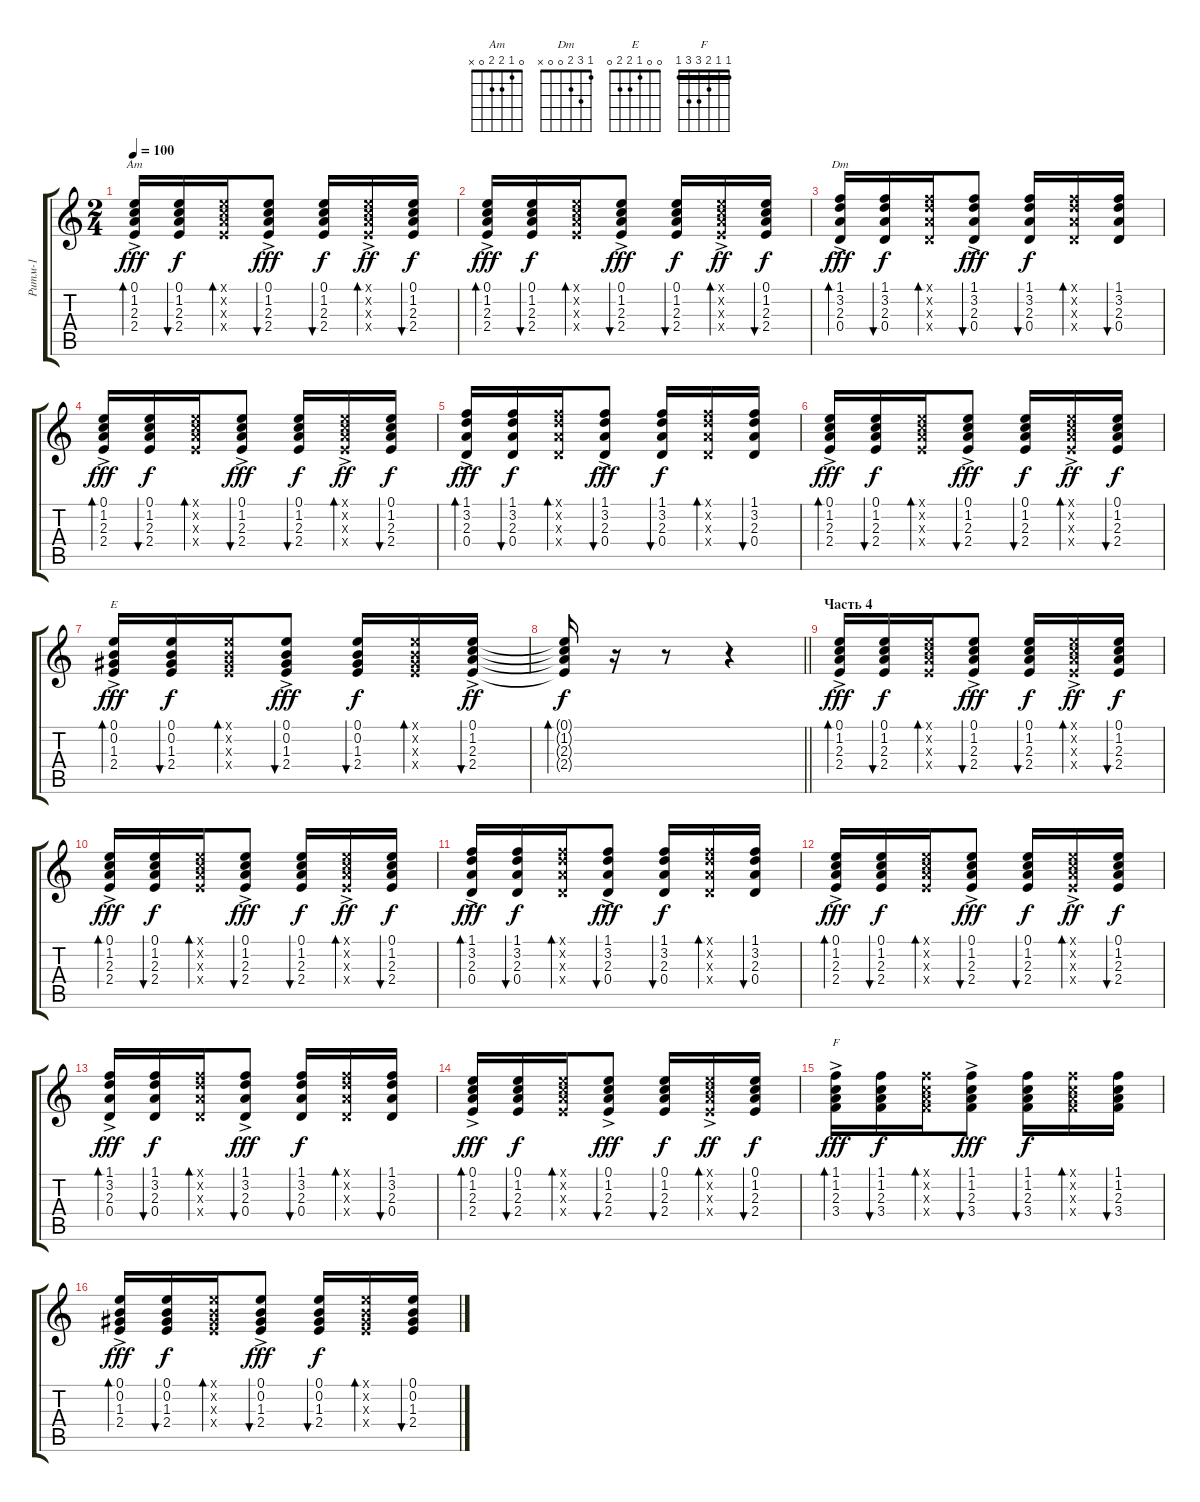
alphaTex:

\track ("Ритм-1" "Ритм-1") {instrument acousticguitarsteel}
\staff {score tabs}
\tuning (E4 B3 G3 D3 A2 E2) {hide}
\chord ("Am" 0 1 2 2 0 x)
\chord ("Dm" 1 3 2 0 0 x)
\chord ("E" 0 0 1 2 2 0)
\chord ("F" 1 1 2 3 3 1) {barre 1}
\ts (2 4)
\tempo 100
\clef g2
\ks c
(0.1{ac} 1.2{ac} 2.3{ac} 2.4{ac}).16{bd 30 ch "Am" dy fff} (0.1 1.2 2.3 2.4).16{bu 30 dy f} (0.1{x} 1.2{x} 2.3{x} 2.4{x}).16{bd 30} (0.1{ac} 1.2{ac} 2.3{ac} 2.4{ac}).8{bu 30 dy fff} (0.1 1.2 2.3 2.4).16{bu 60 dy f} (0.1{ac x} 1.2{ac x} 2.3{ac x} 2.4{ac x}).16{bd 60 dy ff} (0.1 1.2 2.3 2.4).16{bu 60 dy f} |
(0.1{ac} 1.2{ac} 2.3{ac} 2.4{ac}).16{bd 30 dy fff} (0.1 1.2 2.3 2.4).16{bu 30 dy f} (0.1{x} 1.2{x} 2.3{x} 2.4{x}).16{bd 30} (0.1{ac} 1.2{ac} 2.3{ac} 2.4{ac}).8{bu 30 dy fff} (0.1 1.2 2.3 2.4).16{bu 60 dy f} (0.1{ac x} 1.2{ac x} 2.3{ac x} 2.4{ac x}).16{bd 60 dy ff} (0.1 1.2 2.3 2.4).16{bu 60 dy f} |
(1.1{ac} 3.2{ac} 2.3{ac} 0.4{ac}).16{bd 30 ch "Dm" dy fff} (1.1 3.2 2.3 0.4).16{bu 30 dy f} (1.1{x} 3.2{x} 2.3{x} 0.4{x}).16{bd 30} (1.1{ac} 3.2{ac} 2.3{ac} 0.4{ac}).8{bu 30 dy fff} (1.1 3.2 2.3 0.4).16{bu 60 dy f} (1.1{x} 3.2{x} 2.3{x} 0.4{x}).16{bd 60} (1.1 3.2 2.3 0.4).16{bu 60} |
(0.1{ac} 1.2{ac} 2.3{ac} 2.4{ac}).16{bd 30 dy fff} (0.1 1.2 2.3 2.4).16{bu 30 dy f} (0.1{x} 1.2{x} 2.3{x} 2.4{x}).16{bd 30} (0.1{ac} 1.2{ac} 2.3{ac} 2.4{ac}).8{bu 30 dy fff} (0.1 1.2 2.3 2.4).16{bu 60 dy f} (0.1{ac x} 1.2{ac x} 2.3{ac x} 2.4{ac x}).16{bd 60 dy ff} (0.1 1.2 2.3 2.4).16{bu 60 dy f} |
(1.1{ac} 3.2{ac} 2.3{ac} 0.4{ac}).16{bd 30 dy fff} (1.1 3.2 2.3 0.4).16{bu 30 dy f} (1.1{x} 3.2{x} 2.3{x} 0.4{x}).16{bd 30} (1.1{ac} 3.2{ac} 2.3{ac} 0.4{ac}).8{bu 30 dy fff} (1.1 3.2 2.3 0.4).16{bu 60 dy f} (1.1{x} 3.2{x} 2.3{x} 0.4{x}).16{bd 60} (1.1 3.2 2.3 0.4).16{bu 60} |
(0.1{ac} 1.2{ac} 2.3{ac} 2.4{ac}).16{bd 30 dy fff} (0.1 1.2 2.3 2.4).16{bu 30 dy f} (0.1{x} 1.2{x} 2.3{x} 2.4{x}).16{bd 30} (0.1{ac} 1.2{ac} 2.3{ac} 2.4{ac}).8{bu 30 dy fff} (0.1 1.2 2.3 2.4).16{bu 60 dy f} (0.1{ac x} 1.2{ac x} 2.3{ac x} 2.4{ac x}).16{bd 60 dy ff} (0.1 1.2 2.3 2.4).16{bu 60 dy f} |
(0.1{ac} 0.2{ac} 1.3{ac} 2.4{ac}).16{bd 30 ch "E" dy fff} (0.1 0.2 1.3 2.4).16{bu 30 dy f} (0.1{x} 0.2{x} 1.3{x} 2.4{x}).16{bd 30} (0.1{ac} 0.2{ac} 1.3{ac} 2.4{ac}).8{bu 30 dy fff} (0.1 0.2 1.3 2.4).16{bu 30 dy f} (0.1{x} 0.2{x} 1.3{x} 2.4{x}).16{bd 30} (0.1{ac} 1.2{ac} 2.3{ac} 2.4{ac}).16{bu 30 dy ff} |
\barLineRight lightlight
(0.1{t} 1.2{t} 2.3{t} 2.4{t}).16{bd 60 dy f} r.16 r.8 r.4 |
\section ("" "Часть 4")
(0.1{ac} 1.2{ac} 2.3{ac} 2.4{ac}).16{bd 30 dy fff} (0.1 1.2 2.3 2.4).16{bu 30 dy f} (0.1{x} 1.2{x} 2.3{x} 2.4{x}).16{bd 30} (0.1{ac} 1.2{ac} 2.3{ac} 2.4{ac}).8{bu 30 dy fff} (0.1 1.2 2.3 2.4).16{bu 60 dy f} (0.1{ac x} 1.2{ac x} 2.3{ac x} 2.4{ac x}).16{bd 60 dy ff} (0.1 1.2 2.3 2.4).16{bu 60 dy f} |
(0.1{ac} 1.2{ac} 2.3{ac} 2.4{ac}).16{bd 30 dy fff} (0.1 1.2 2.3 2.4).16{bu 30 dy f} (0.1{x} 1.2{x} 2.3{x} 2.4{x}).16{bd 30} (0.1{ac} 1.2{ac} 2.3{ac} 2.4{ac}).8{bu 30 dy fff} (0.1 1.2 2.3 2.4).16{bu 60 dy f} (0.1{ac x} 1.2{ac x} 2.3{ac x} 2.4{ac x}).16{bd 60 dy ff} (0.1 1.2 2.3 2.4).16{bu 60 dy f} |
(1.1{ac} 3.2{ac} 2.3{ac} 0.4{ac}).16{bd 30 dy fff} (1.1 3.2 2.3 0.4).16{bu 30 dy f} (1.1{x} 3.2{x} 2.3{x} 0.4{x}).16{bd 30} (1.1{ac} 3.2{ac} 2.3{ac} 0.4{ac}).8{bu 30 dy fff} (1.1 3.2 2.3 0.4).16{bu 60 dy f} (1.1{x} 3.2{x} 2.3{x} 0.4{x}).16{bd 60} (1.1 3.2 2.3 0.4).16{bu 60} |
(0.1{ac} 1.2{ac} 2.3{ac} 2.4{ac}).16{bd 30 dy fff} (0.1 1.2 2.3 2.4).16{bu 30 dy f} (0.1{x} 1.2{x} 2.3{x} 2.4{x}).16{bd 30} (0.1{ac} 1.2{ac} 2.3{ac} 2.4{ac}).8{bu 30 dy fff} (0.1 1.2 2.3 2.4).16{bu 60 dy f} (0.1{ac x} 1.2{ac x} 2.3{ac x} 2.4{ac x}).16{bd 60 dy ff} (0.1 1.2 2.3 2.4).16{bu 60 dy f} |
(1.1{ac} 3.2{ac} 2.3{ac} 0.4{ac}).16{bd 30 dy fff} (1.1 3.2 2.3 0.4).16{bu 30 dy f} (1.1{x} 3.2{x} 2.3{x} 0.4{x}).16{bd 30} (1.1{ac} 3.2{ac} 2.3{ac} 0.4{ac}).8{bu 30 dy fff} (1.1 3.2 2.3 0.4).16{bu 60 dy f} (1.1{x} 3.2{x} 2.3{x} 0.4{x}).16{bd 60} (1.1 3.2 2.3 0.4).16{bu 60} |
(0.1{ac} 1.2{ac} 2.3{ac} 2.4{ac}).16{bd 30 dy fff} (0.1 1.2 2.3 2.4).16{bu 30 dy f} (0.1{x} 1.2{x} 2.3{x} 2.4{x}).16{bd 30} (0.1{ac} 1.2{ac} 2.3{ac} 2.4{ac}).8{bu 30 dy fff} (0.1 1.2 2.3 2.4).16{bu 60 dy f} (0.1{ac x} 1.2{ac x} 2.3{ac x} 2.4{ac x}).16{bd 60 dy ff} (0.1 1.2 2.3 2.4).16{bu 60 dy f} |
(1.1{ac} 1.2{ac} 2.3{ac} 3.4{ac}).16{bd 30 ch "F" dy fff} (1.1 1.2 2.3 3.4).16{bu 30 dy f} (1.1{x} 1.2{x} 2.3{x} 3.4{x}).16{bd 60} (1.1{ac} 1.2{ac} 2.3{ac} 3.4{ac}).8{bu 30 dy fff} (1.1 1.2 2.3 3.4).16{bu 30 dy f} (1.1{x} 1.2{x} 2.3{x} 3.4{x}).16{bd 60} (1.1 1.2 2.3 3.4).16{bu 30} |
(0.1{ac} 0.2{ac} 1.3{ac} 2.4{ac}).16{bd 30 dy fff} (0.1 0.2 1.3 2.4).16{bu 30 dy f} (0.1{x} 0.2{x} 1.3{x} 2.4{x}).16{bd 30} (0.1{ac} 0.2{ac} 1.3{ac} 2.4{ac}).8{bu 30 dy fff} (0.1 0.2 1.3 2.4).16{bu 30 dy f} (0.1{x} 0.2{x} 1.3{x} 2.4{x}).16{bd 30} (0.1 0.2 1.3 2.4).16{bu 30}
